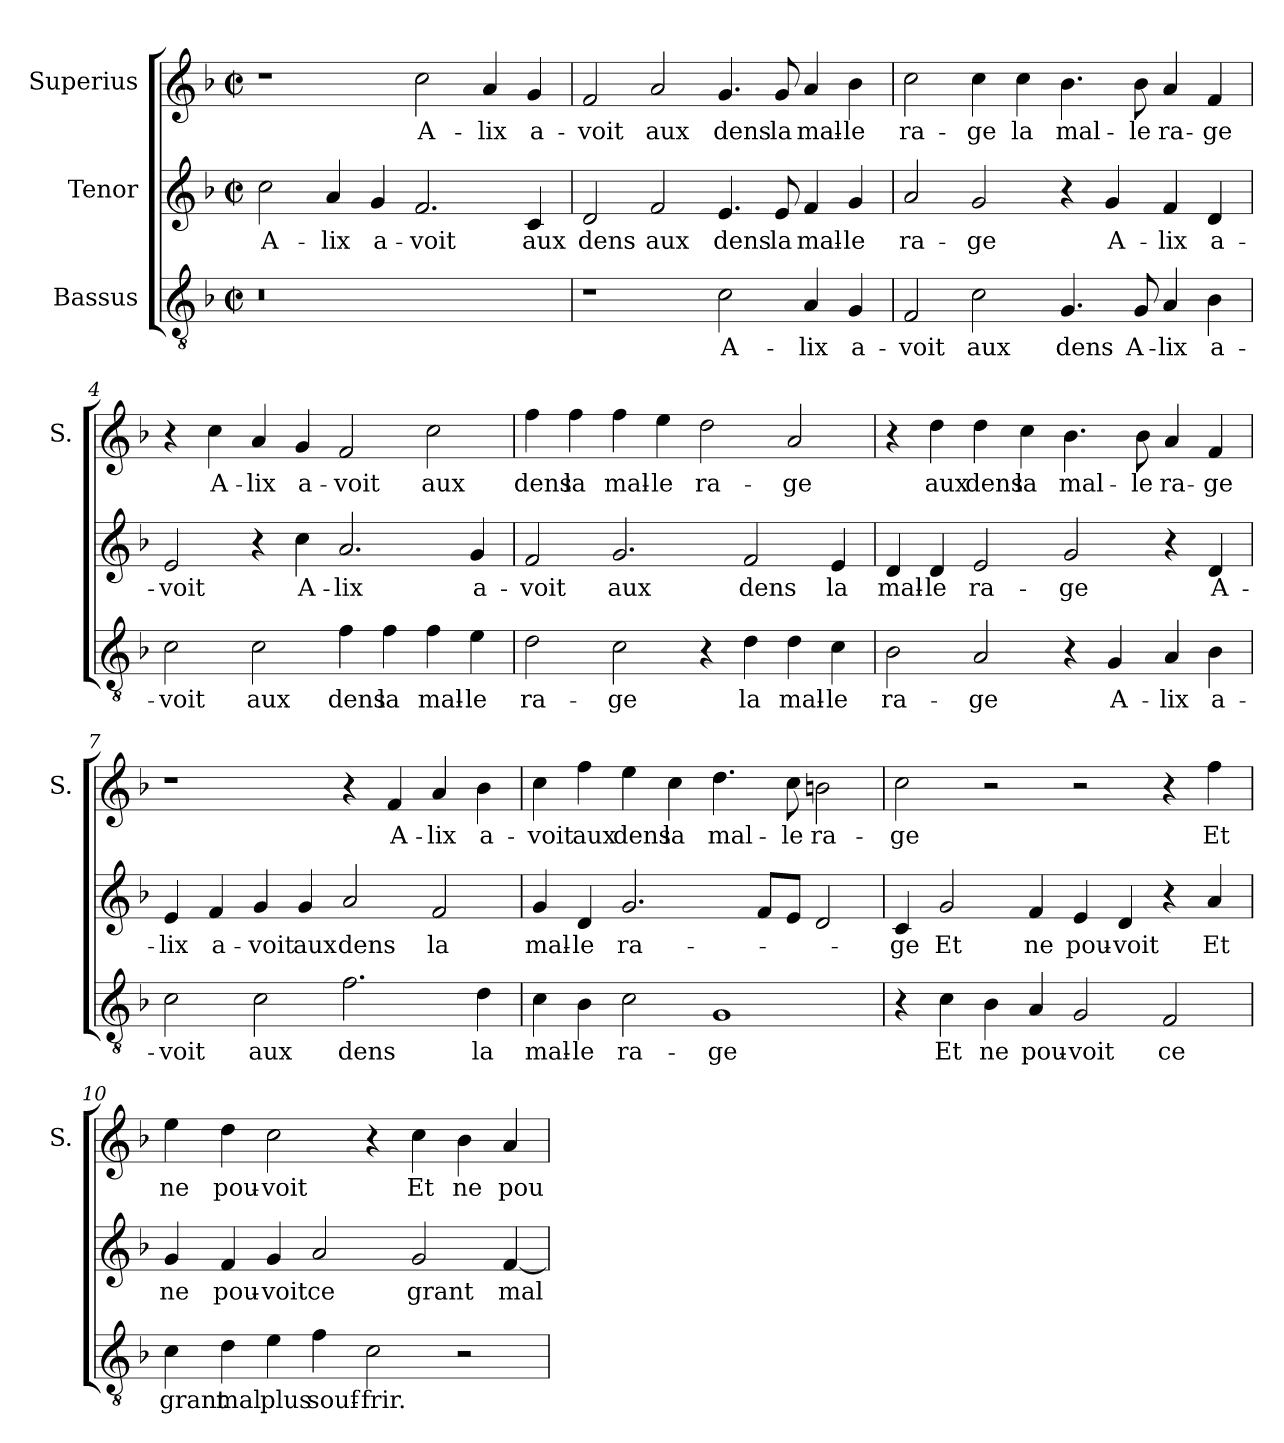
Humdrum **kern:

**kern	**text	**kern	**text	**kern	**text
*part3	*part3	*part2	*part2	*part1	*part1
*staff3	*staff3	*staff2	*staff2	*staff1	*staff1
*I"Bassus	*	*I"Tenor	*	*I"Superius	*
*	*	*	*	*I'S.	*
*clefGv2	*	*clefG2	*	*clefG2	*
*k[b-]	*	*k[b-]	*	*k[b-]	*
*F:	*	*F:	*	*F:	*
*M2/2	*	*M2/2	*	*M2/2	*
*met(c|)	*	*met(c|)	*	*met(c|)	*
=1	=1	=1	=1	=1	=1
!LO:N:vis=0	!	!	!	!	!
1r	.	2cc\	A-	1r	.
.	.	4a/	-lix	.	.
.	.	4g/	a-	.	.
1ryy	.	2.f/	-voit	2cc\	A-
.	.	.	.	4a/	-lix
.	.	4c/	aux	4g/	a-
=2	=2	=2	=2	=2	=2
1r	.	2d/	dens	2f/	-voit
.	.	2f/	aux	2a/	aux
2c\	A-	4.e/	dens	4.g/	dens
.	.	8e/	la	8g/	la
4A/	-lix	4f/	mal-	4a/	mal-
4G/	a-	4g/	-le	4b-\	-le
=3	=3	=3	=3	=3	=3
2F/	-voit	2a/	ra-	2cc\	ra-
2c\	aux	2g/	-ge	4cc\	-ge
.	.	.	.	4cc\	la
4.G/	dens	4r	.	4.b-\	mal-
.	.	4g/	A-	.	.
8G/	A-	.	.	8b-\	-le
4A/	-lix	4f/	-lix	4a/	ra-
4B-\	a-	4d/	a-	4f/	-ge
=4	=4	=4	=4	=4	=4
2c\	-voit	2e/	-voit	4r	.
.	.	.	.	4cc\	A-
2c\	aux	4r	.	4a/	-lix
.	.	4cc\	A-	4g/	a-
4f\	dens	2.a/	-lix	2f/	-voit
4f\	la	.	.	.	.
4f\	mal-	.	.	2cc\	aux
4e\	-le	4g/	a-	.	.
!!LO:LB:g=z
=5	=5	=5	=5	=5	=5
2d\	ra-	2f/	-voit	4ff\	dens
.	.	.	.	4ff\	la
2c\	-ge	2.g/	aux	4ff\	mal-
.	.	.	.	4ee\	-le
4r	.	.	.	2dd\	ra-
4d\	la	2f/	dens	.	.
4d\	mal-	.	.	2a/	-ge
4c\	-le	4e/	la	.	.
=6	=6	=6	=6	=6	=6
2B-\	ra-	4d/	mal-	4r	.
.	.	4d/	-le	4dd\	aux
2A/	-ge	2e/	ra-	4dd\	dens
.	.	.	.	4cc\	la
4r	.	2g/	-ge	4.b-\	mal-
4G/	A-	.	.	.	.
.	.	.	.	8b-\	-le
4A/	-lix	4r	.	4a/	ra-
4B-\	a-	4d/	A-	4f/	-ge
=7	=7	=7	=7	=7	=7
2c\	-voit	4e/	-lix	1r	.
.	.	4f/	a-	.	.
2c\	aux	4g/	-voit	.	.
.	.	4g/	aux	.	.
2.f\	dens	2a/	dens	4r	.
.	.	.	.	4f/	A-
.	.	2f/	la	4a/	-lix
4d\	la	.	.	4b-\	a-
=8	=8	=8	=8	=8	=8
4c\	mal-	4g/	mal-	4cc\	-voit
4B-\	-le	4d/	-le	4ff\	aux
2c\	ra-	2.g/	ra-	4ee\	dens
.	.	.	.	4cc\	la
1G/	-ge	.	.	4.dd\	mal-
.	.	8f/L	.	.	.
.	.	8e/J	.	8cc\	-le
.	.	2d/	.	2bn\	ra-
!!LO:LB:g=z
=9	=9	=9	=9	=9	=9
4r	.	4c/	-ge	2cc\	-ge
4c\	Et	2g/	Et	.	.
4B-\	ne	.	.	2r	.
4A/	pou-	4f/	ne	.	.
2G/	-voit	4e/	pou-	2r	.
.	.	4d/	-voit	.	.
2F/	ce	4r	.	4r	.
.	.	4a/	Et	4ff\	Et
=10	=10	=10	=10	=10	=10
4c\	grant	4g/	ne	4ee\	ne
4d\	mal	4f/	pou-	4dd\	pou-
4e\	plus	4g/	-voit	2cc\	-voit
4f\	souf-	2a/	ce	.	.
2c\	-frir.	.	.	4r	.
.	.	2g/	grant	4cc\	Et
2r	.	.	.	4b-\	ne
.	.	[4f/	mal	4a/	pou-
=	=	=	=	=	=
*-	*-	*-	*-	*-	*-
